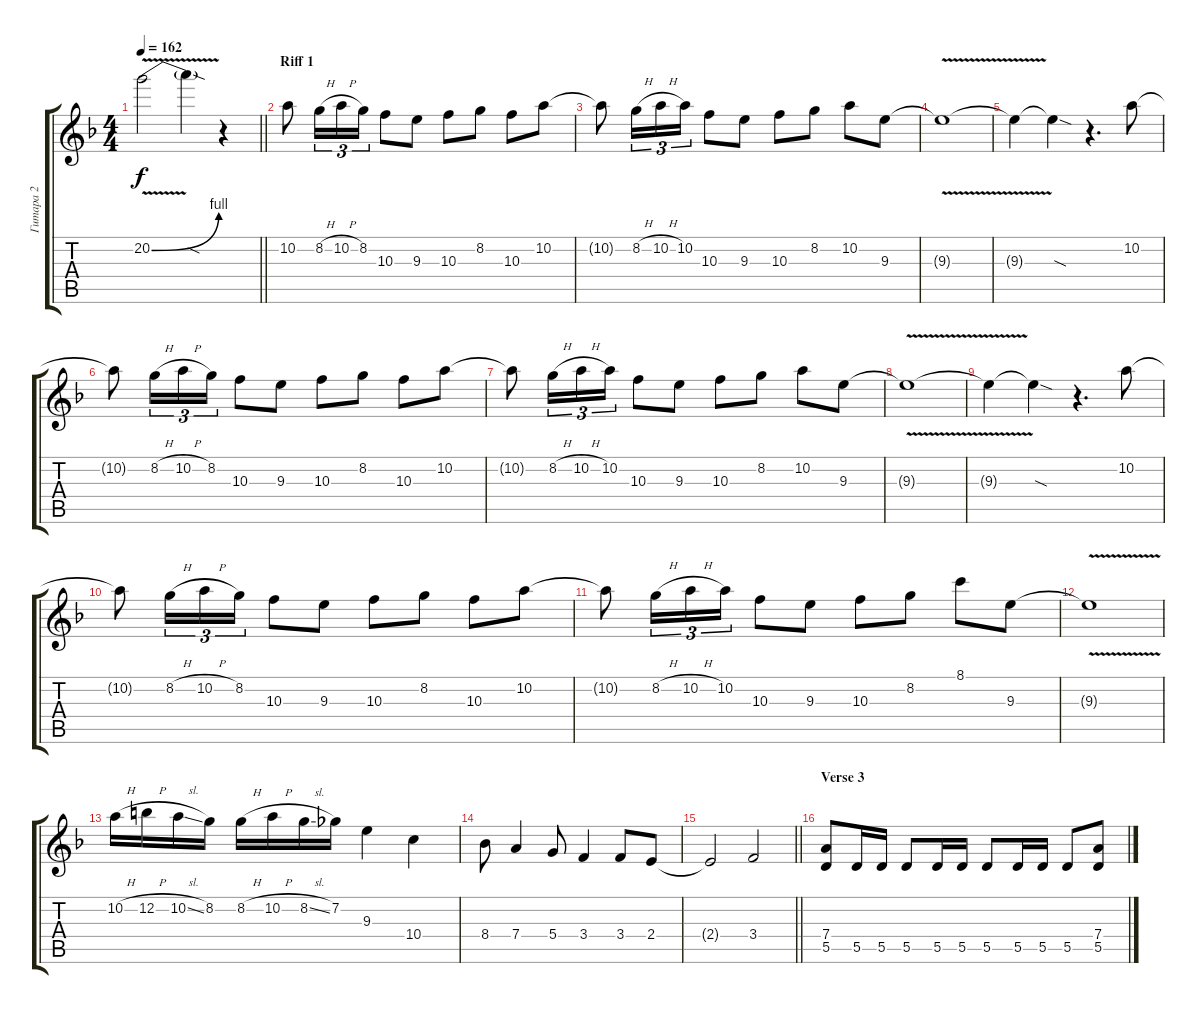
\track ("Гитара 2" "Гитара 2") {instrument distortionguitar}
\staff {score tabs}
\tuning (E4 B3 G3 D3 A2 E2) {hide}
\ts (4 4)
\tempo 162
\clef g2
\barLineRight lightlight
\ks dminor
20.2{be (bend 0 0 60 4) v}.2{dy f} 20.2{sod t}.4 r.4 |
\section ("" "Riff 1")
10.2.8 8.2{h}.16{tu (3 2)} 10.2{h}.16{tu (3 2)} 8.2.16{tu (3 2)} 10.3.8 9.3.8 10.3.8 8.2.8 10.3.8 10.2.8 |
10.2{t}.8 8.2{h}.16{tu (3 2)} 10.2{h}.16{tu (3 2)} 10.2.16{tu (3 2)} 10.3.8 9.3.8 10.3.8 8.2.8 10.2.8 9.3.8 |
9.3{v t}.1 |
9.3{t}.4 9.3{sod t}.4 r.4{d} 10.2.8 |
10.2{t}.8 8.2{h}.16{tu (3 2)} 10.2{h}.16{tu (3 2)} 8.2.16{tu (3 2)} 10.3.8 9.3.8 10.3.8 8.2.8 10.3.8 10.2.8 |
10.2{t}.8 8.2{h}.16{tu (3 2)} 10.2{h}.16{tu (3 2)} 10.2.16{tu (3 2)} 10.3.8 9.3.8 10.3.8 8.2.8 10.2.8 9.3.8 |
9.3{v t}.1 |
9.3{t}.4 9.3{sod t}.4 r.4{d} 10.2.8 |
10.2{t}.8 8.2{h}.16{tu (3 2)} 10.2{h}.16{tu (3 2)} 8.2.16{tu (3 2)} 10.3.8 9.3.8 10.3.8 8.2.8 10.3.8 10.2.8 |
10.2{t}.8 8.2{h}.16{tu (3 2)} 10.2{h}.16{tu (3 2)} 10.2.16{tu (3 2)} 10.3.8 9.3.8 10.3.8 8.2.8 8.1.8 9.3.8 |
9.3{v t}.1 |
10.2{h}.16 12.2{h}.16 10.2{sl}.16 8.2.16 8.2{h}.16 10.2{h}.16 8.2{sl}.16 7.2.16 9.3.4 10.4.4 |
8.4.8 7.4.4 5.4.8 3.4.4 3.4.8 2.4.8 |
\barLineRight lightlight
2.4{t}.2 3.4.2 |
\section ("" "Verse 3")
(7.4 5.5).8 5.5.16 5.5.16 5.5.8 5.5.16 5.5.16 5.5.8 5.5.16 5.5.16 5.5.8 (7.4 5.5).8
